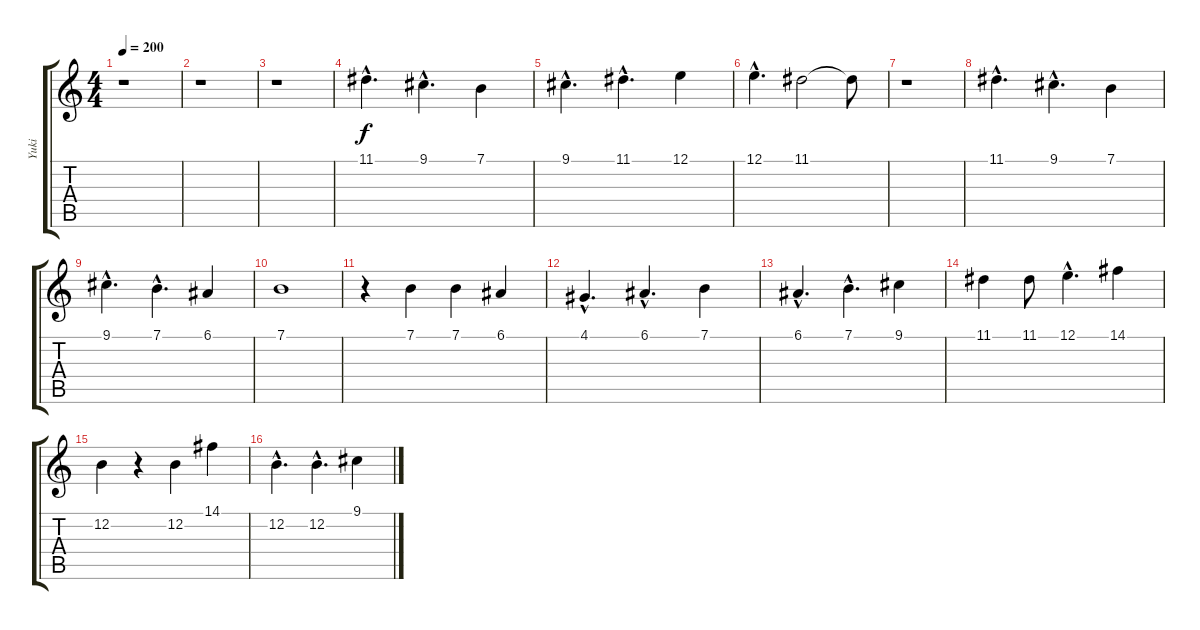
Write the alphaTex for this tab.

\track ("Yuki" "Yuki") {instrument tenorsax}
\staff {score tabs}
\tuning (E4 B3 G3 D3 A2 E2) {hide}
\ts (4 4)
\tempo 200
\clef g2
\ks c
r.1{dy f} |
r.1 |
r.1 |
11.1{hac}.4{d} 9.1{hac}.4{d} 7.1.4 |
9.1{hac}.4{d} 11.1{hac}.4{d} 12.1.4 |
12.1{hac}.4{d} 11.1.2 11.1{t}.8 |
r.1 |
11.1{hac}.4{d} 9.1{hac}.4{d} 7.1.4 |
9.1{hac}.4{d} 7.1{hac}.4{d} 6.1.4 |
7.1.1 |
r.4 7.1.4 7.1.4 6.1.4 |
4.1{hac}.4{d} 6.1{hac}.4{d} 7.1.4 |
6.1{hac}.4{d} 7.1{hac}.4{d} 9.1.4 |
11.1.4 11.1.8 12.1{hac}.4{d} 14.1.4 |
12.2.4 r.4 12.2.4 14.1.4 |
12.2{hac}.4{d} 12.2{hac}.4{d} 9.1.4
